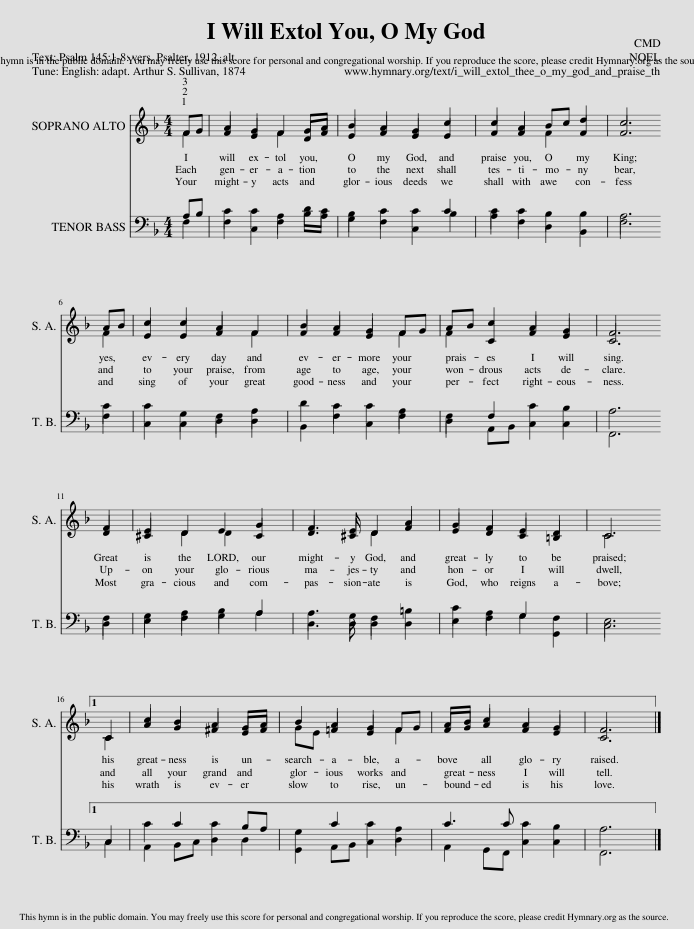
X:1
%%score ( 1 2 ) ( 3 4 )
L:1/8
M:4/4
I:linebreak $
K:F
V:1 treble
V:2 treble
V:3 bass
V:4 bass
V:1
 FG | A2 G2 F2 GA | B2 A2 G2 c2 | c2 A2 Bc d2 | c6 |$ %5
 AB | c2 c2 A2 F2 | B2 A2 G2 FG | AB c2 A2 G2 | F6 |$ %10
 F2 | E2 D2 E2 G2 | F3 E D2 A2 | G2 F2 E2 D2 | C6 |1$ %15
 C2 | c2 B2 A2 GA | B2 A2 G2 FG | AB c2 A2 G2 | F6 x2 |] %20
V:2
 F2 | F2 E2 F2 DF | E2 F2 E2 E2 | F2 F2 F2 F2 | F6 |$ %5
 F2 | E2 E2 F2 F2 | F2 F2 E2 F2 | F2 C2 F2 E2 | C6 |$ %10
 D2 | ^C2 D2 D2 C2 | D3 ^C D2 F2 | E2 D2 C2 =B,2 | C6 |1$ %15
 C2 | A2 G2 ^F2 EF | GE =F2 E2 F2 | FG A2 F2 E2 | C6 x2 |] %20
V:3
 A,B, | C2 C2 A,2 DC | B,2 C2 C2 C2 | C2 C2 B,2 B,2 | A,6 |$ %5
 C2 | C2 G,2 F,2 A,2 | D2 C2 C2 A,2 | F,2 F,2 C2 B,2 | A,6 |$ %10
 F,2 | G,2 A,2 B,2 A,2 | A,3 G, F,2 =B,2 | C2 A,2 G,2 F,2 | E,6 |1$ %15
 C,2 | C2 C2 C2 B,A, | G,2 C2 C2 A,2 | C3 C C2 B,2 | A,6 x2 |] %20
V:4
 F,2 | F,2 C,2 F,2 B,A, | G,2 F,2 C,2 B,2 | A,2 F,2 D,2 B,,2 | F,6 |$ %5
 F,2 | C,2 C,2 D,2 D,2 | B,,2 F,2 C,2 F,2 | D,2 A,,B,, C,2 C,2 | F,,6 |$ %10
 D,2 | E,2 F,2 G,2 A,2 | D,3 D, D,2 D,2 | E,2 F,2 G,2 G,,2 | C,6 |1$ %15
 C,2 | A,,2 B,,C, D,2 D,2 | G,,2 A,,B,, C,2 D,2 | A,,2 G,,F,, C,2 C,2 | F,,6 x2 |] %20
